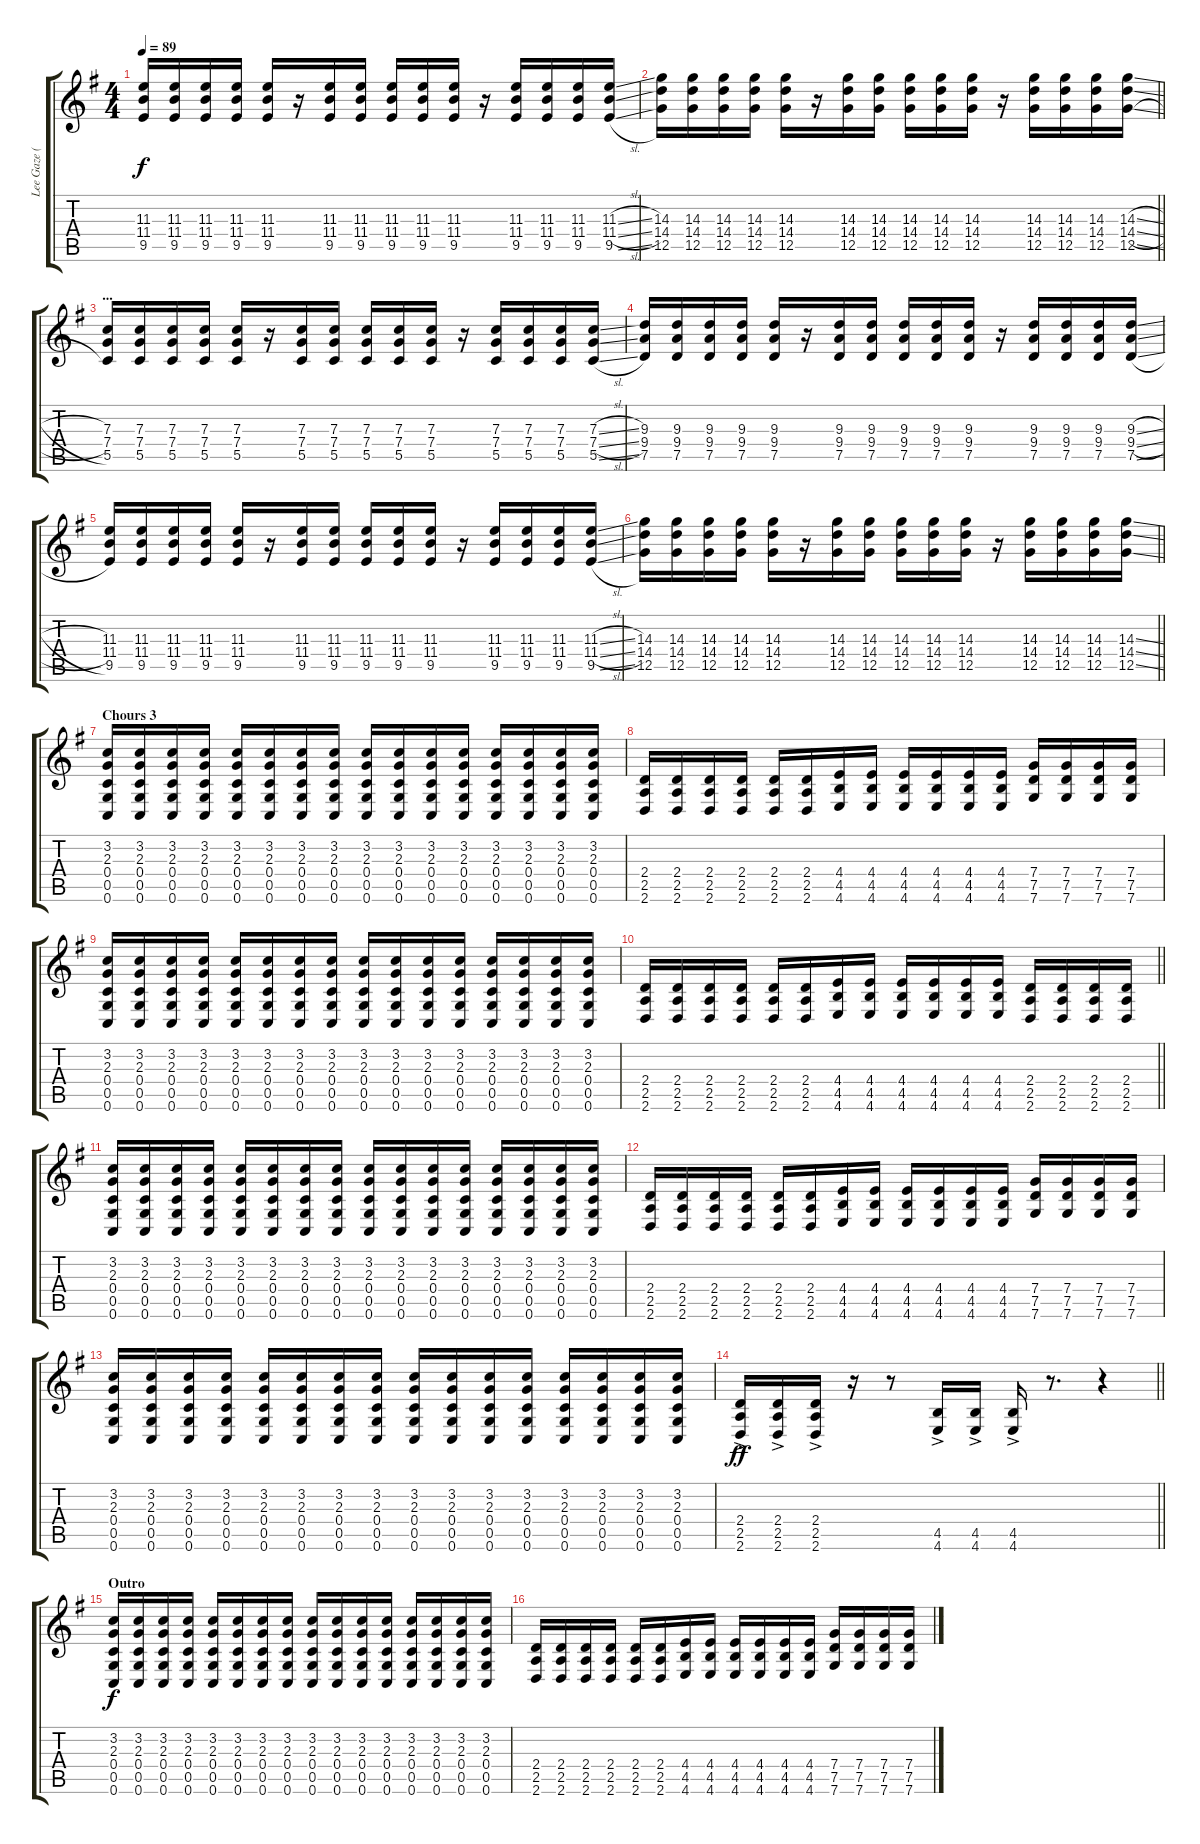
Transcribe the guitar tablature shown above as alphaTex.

\track ("Lee Gaze (Lead)" "Lee Gaze (") {instrument acousticguitarsteel}
\staff {score tabs}
\tuning (D4 A3 F3 C3 G2 C2) {hide}
\ts (4 4)
\tempo 89
\clef g2
\ks g
(11.3 11.4 9.5).16{dy f} (11.3 11.4 9.5).16 (11.3 11.4 9.5).16 (11.3 11.4 9.5).16 (11.3 11.4 9.5).16 r.16 (11.3 11.4 9.5).16 (11.3 11.4 9.5).16 (11.3 11.4 9.5).16 (11.3 11.4 9.5).16 (11.3 11.4 9.5).16 r.16 (11.3 11.4 9.5).16 (11.3 11.4 9.5).16 (11.3 11.4 9.5).16 (11.3{sl} 11.4{sl} 9.5{sl}).16 |
\barLineRight lightlight
(14.3 14.4 12.5).16 (14.3 14.4 12.5).16 (14.3 14.4 12.5).16 (14.3 14.4 12.5).16 (14.3 14.4 12.5).16 r.16 (14.3 14.4 12.5).16 (14.3 14.4 12.5).16 (14.3 14.4 12.5).16 (14.3 14.4 12.5).16 (14.3 14.4 12.5).16 r.16 (14.3 14.4 12.5).16 (14.3 14.4 12.5).16 (14.3 14.4 12.5).16 (14.3{sl} 14.4{sl} 12.5{sl}).16 |
\section ("" "...")
(7.3 7.4 5.5).16 (7.3 7.4 5.5).16 (7.3 7.4 5.5).16 (7.3 7.4 5.5).16 (7.3 7.4 5.5).16 r.16 (7.3 7.4 5.5).16 (7.3 7.4 5.5).16 (7.3 7.4 5.5).16 (7.3 7.4 5.5).16 (7.3 7.4 5.5).16 r.16 (7.3 7.4 5.5).16 (7.3 7.4 5.5).16 (7.3 7.4 5.5).16 (7.3{sl} 7.4{sl} 5.5{sl}).16 |
(9.3 9.4 7.5).16 (9.3 9.4 7.5).16 (9.3 9.4 7.5).16 (9.3 9.4 7.5).16 (9.3 9.4 7.5).16 r.16 (9.3 9.4 7.5).16 (9.3 9.4 7.5).16 (9.3 9.4 7.5).16 (9.3 9.4 7.5).16 (9.3 9.4 7.5).16 r.16 (9.3 9.4 7.5).16 (9.3 9.4 7.5).16 (9.3 9.4 7.5).16 (9.3{sl} 9.4{sl} 7.5{sl}).16 |
(11.3 11.4 9.5).16 (11.3 11.4 9.5).16 (11.3 11.4 9.5).16 (11.3 11.4 9.5).16 (11.3 11.4 9.5).16 r.16 (11.3 11.4 9.5).16 (11.3 11.4 9.5).16 (11.3 11.4 9.5).16 (11.3 11.4 9.5).16 (11.3 11.4 9.5).16 r.16 (11.3 11.4 9.5).16 (11.3 11.4 9.5).16 (11.3 11.4 9.5).16 (11.3{sl} 11.4{sl} 9.5{sl}).16 |
\barLineRight lightlight
(14.3 14.4 12.5).16 (14.3 14.4 12.5).16 (14.3 14.4 12.5).16 (14.3 14.4 12.5).16 (14.3 14.4 12.5).16 r.16 (14.3 14.4 12.5).16 (14.3 14.4 12.5).16 (14.3 14.4 12.5).16 (14.3 14.4 12.5).16 (14.3 14.4 12.5).16 r.16 (14.3 14.4 12.5).16 (14.3 14.4 12.5).16 (14.3 14.4 12.5).16 (14.3{ss} 14.4{ss} 12.5{ss}).16 |
\section ("" "Chours 3")
(3.2 2.3 0.4 0.5 0.6).16 (3.2 2.3 0.4 0.5 0.6).16 (3.2 2.3 0.4 0.5 0.6).16 (3.2 2.3 0.4 0.5 0.6).16 (3.2 2.3 0.4 0.5 0.6).16 (3.2 2.3 0.4 0.5 0.6).16 (3.2 2.3 0.4 0.5 0.6).16 (3.2 2.3 0.4 0.5 0.6).16 (3.2 2.3 0.4 0.5 0.6).16 (3.2 2.3 0.4 0.5 0.6).16 (3.2 2.3 0.4 0.5 0.6).16 (3.2 2.3 0.4 0.5 0.6).16 (3.2 2.3 0.4 0.5 0.6).16 (3.2 2.3 0.4 0.5 0.6).16 (3.2 2.3 0.4 0.5 0.6).16 (3.2 2.3 0.4 0.5 0.6).16 |
(2.4 2.5 2.6).16 (2.4 2.5 2.6).16 (2.4 2.5 2.6).16 (2.4 2.5 2.6).16 (2.4 2.5 2.6).16 (2.4 2.5 2.6).16 (4.4 4.5 4.6).16 (4.4 4.5 4.6).16 (4.4 4.5 4.6).16 (4.4 4.5 4.6).16 (4.4 4.5 4.6).16 (4.4 4.5 4.6).16 (7.4 7.5 7.6).16 (7.4 7.5 7.6).16 (7.4 7.5 7.6).16 (7.4 7.5 7.6).16 |
(3.2 2.3 0.4 0.5 0.6).16 (3.2 2.3 0.4 0.5 0.6).16 (3.2 2.3 0.4 0.5 0.6).16 (3.2 2.3 0.4 0.5 0.6).16 (3.2 2.3 0.4 0.5 0.6).16 (3.2 2.3 0.4 0.5 0.6).16 (3.2 2.3 0.4 0.5 0.6).16 (3.2 2.3 0.4 0.5 0.6).16 (3.2 2.3 0.4 0.5 0.6).16 (3.2 2.3 0.4 0.5 0.6).16 (3.2 2.3 0.4 0.5 0.6).16 (3.2 2.3 0.4 0.5 0.6).16 (3.2 2.3 0.4 0.5 0.6).16 (3.2 2.3 0.4 0.5 0.6).16 (3.2 2.3 0.4 0.5 0.6).16 (3.2 2.3 0.4 0.5 0.6).16 |
\barLineRight lightlight
(2.4 2.5 2.6).16 (2.4 2.5 2.6).16 (2.4 2.5 2.6).16 (2.4 2.5 2.6).16 (2.4 2.5 2.6).16 (2.4 2.5 2.6).16 (4.4 4.5 4.6).16 (4.4 4.5 4.6).16 (4.4 4.5 4.6).16 (4.4 4.5 4.6).16 (4.4 4.5 4.6).16 (4.4 4.5 4.6).16 (2.4 2.5 2.6).16 (2.4 2.5 2.6).16 (2.4 2.5 2.6).16 (2.4 2.5 2.6).16 |
(3.2 2.3 0.4 0.5 0.6).16 (3.2 2.3 0.4 0.5 0.6).16 (3.2 2.3 0.4 0.5 0.6).16 (3.2 2.3 0.4 0.5 0.6).16 (3.2 2.3 0.4 0.5 0.6).16 (3.2 2.3 0.4 0.5 0.6).16 (3.2 2.3 0.4 0.5 0.6).16 (3.2 2.3 0.4 0.5 0.6).16 (3.2 2.3 0.4 0.5 0.6).16 (3.2 2.3 0.4 0.5 0.6).16 (3.2 2.3 0.4 0.5 0.6).16 (3.2 2.3 0.4 0.5 0.6).16 (3.2 2.3 0.4 0.5 0.6).16 (3.2 2.3 0.4 0.5 0.6).16 (3.2 2.3 0.4 0.5 0.6).16 (3.2 2.3 0.4 0.5 0.6).16 |
(2.4 2.5 2.6).16 (2.4 2.5 2.6).16 (2.4 2.5 2.6).16 (2.4 2.5 2.6).16 (2.4 2.5 2.6).16 (2.4 2.5 2.6).16 (4.4 4.5 4.6).16 (4.4 4.5 4.6).16 (4.4 4.5 4.6).16 (4.4 4.5 4.6).16 (4.4 4.5 4.6).16 (4.4 4.5 4.6).16 (7.4 7.5 7.6).16 (7.4 7.5 7.6).16 (7.4 7.5 7.6).16 (7.4 7.5 7.6).16 |
(3.2 2.3 0.4 0.5 0.6).16 (3.2 2.3 0.4 0.5 0.6).16 (3.2 2.3 0.4 0.5 0.6).16 (3.2 2.3 0.4 0.5 0.6).16 (3.2 2.3 0.4 0.5 0.6).16 (3.2 2.3 0.4 0.5 0.6).16 (3.2 2.3 0.4 0.5 0.6).16 (3.2 2.3 0.4 0.5 0.6).16 (3.2 2.3 0.4 0.5 0.6).16 (3.2 2.3 0.4 0.5 0.6).16 (3.2 2.3 0.4 0.5 0.6).16 (3.2 2.3 0.4 0.5 0.6).16 (3.2 2.3 0.4 0.5 0.6).16 (3.2 2.3 0.4 0.5 0.6).16 (3.2 2.3 0.4 0.5 0.6).16 (3.2 2.3 0.4 0.5 0.6).16 |
\barLineRight lightlight
(2.4{ac} 2.5{ac} 2.6{ac}).16{dy ff} (2.4{ac} 2.5{ac} 2.6{ac}).16 (2.4{ac} 2.5{ac} 2.6{ac}).16 r.16 r.8 (4.5{ac} 4.6{ac}).16 (4.5{ac} 4.6{ac}).16 (4.5{ac} 4.6{ac}).16 r.8{d} r.4 |
\section ("" "Outro")
(3.2 2.3 0.4 0.5 0.6).16{dy f} (3.2 2.3 0.4 0.5 0.6).16 (3.2 2.3 0.4 0.5 0.6).16 (3.2 2.3 0.4 0.5 0.6).16 (3.2 2.3 0.4 0.5 0.6).16 (3.2 2.3 0.4 0.5 0.6).16 (3.2 2.3 0.4 0.5 0.6).16 (3.2 2.3 0.4 0.5 0.6).16 (3.2 2.3 0.4 0.5 0.6).16 (3.2 2.3 0.4 0.5 0.6).16 (3.2 2.3 0.4 0.5 0.6).16 (3.2 2.3 0.4 0.5 0.6).16 (3.2 2.3 0.4 0.5 0.6).16 (3.2 2.3 0.4 0.5 0.6).16 (3.2 2.3 0.4 0.5 0.6).16 (3.2 2.3 0.4 0.5 0.6).16 |
(2.4 2.5 2.6).16 (2.4 2.5 2.6).16 (2.4 2.5 2.6).16 (2.4 2.5 2.6).16 (2.4 2.5 2.6).16 (2.4 2.5 2.6).16 (4.4 4.5 4.6).16 (4.4 4.5 4.6).16 (4.4 4.5 4.6).16 (4.4 4.5 4.6).16 (4.4 4.5 4.6).16 (4.4 4.5 4.6).16 (7.4 7.5 7.6).16 (7.4 7.5 7.6).16 (7.4 7.5 7.6).16 (7.4 7.5 7.6).16
